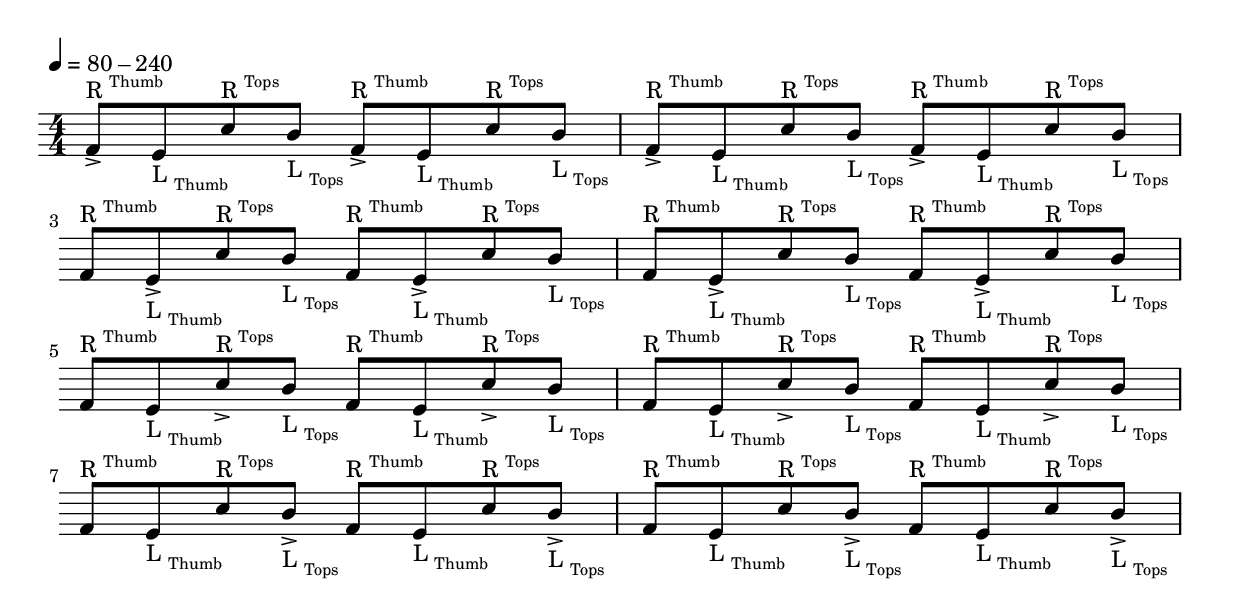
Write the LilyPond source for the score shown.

\version "2.24.1"
\include "../global.ly"

\layout {
  indent = -3.5
}

\relative {
  \defaultScoreSettings
  \tempo 4 = 80 - 240
  \time 4/4

  \repeat unfold 4 { f'8^\RThumbTop-> e_\LThumbBtm   c'^\RTopsTop   b_\LTopsBtm   } \break
  \repeat unfold 4 {  f8^\RThumbTop   e_\LThumbBtm-> c'^\RTopsTop   b_\LTopsBtm   } \break
  \repeat unfold 4 {  f8^\RThumbTop   e_\LThumbBtm   c'^\RTopsTop-> b_\LTopsBtm   } \break
  \repeat unfold 4 {  f8^\RThumbTop   e_\LThumbBtm   c'^\RTopsTop   b_\LTopsBtm-> }
}